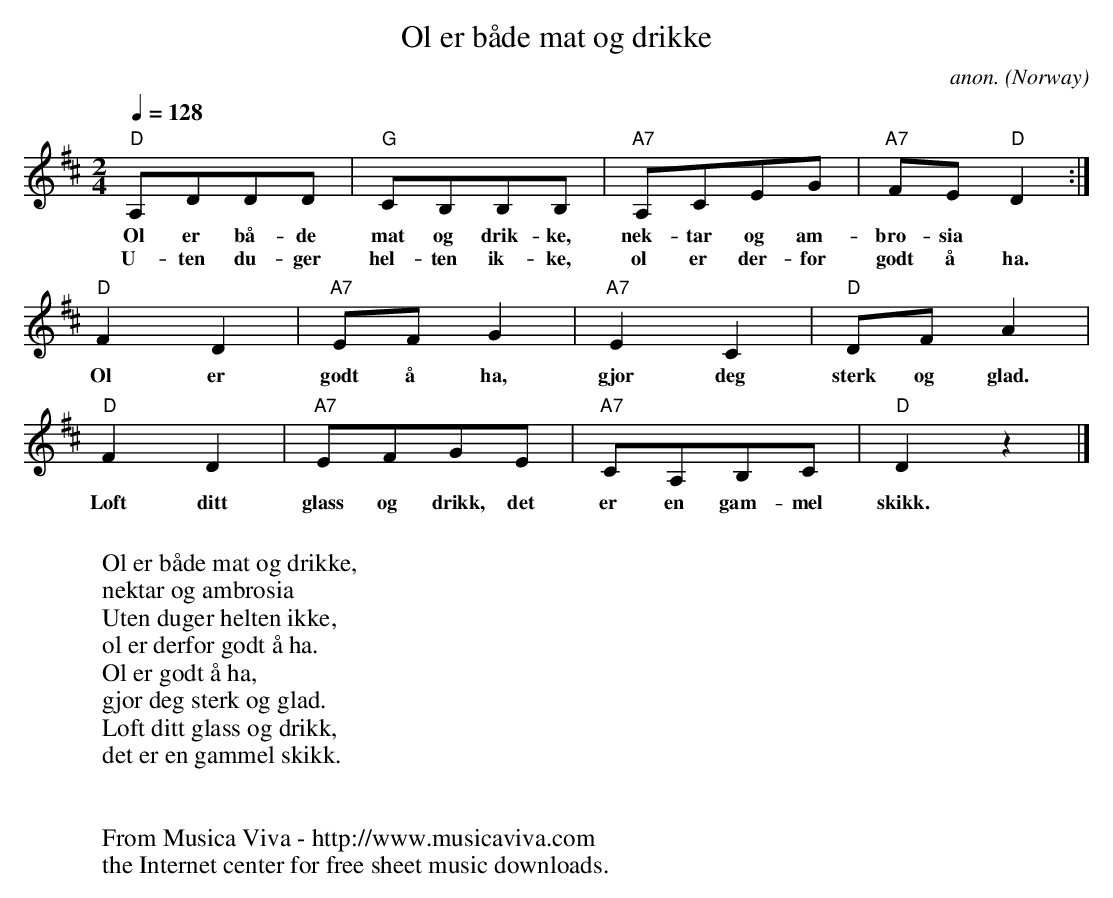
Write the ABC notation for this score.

X:1
T:\Ol er b\aade mat og drikke
C:anon.
O:Norway
M:2/4
L:1/8
Q:1/4=128
K:D
"D"A,DDD|"G"CB,B,B,|"A7"A,CEG|"A7"FE"D"D2:|
w:\Ol er b\aa-de mat og drik-ke, nek-tar og am-bro-sia
w:U-ten du-ger hel-ten ik-ke, \ol er der-for godt \aa ha.
"D"F2D2|"A7"EFG2|"A7"E2C2|"D"DFA2|
w:\Ol er godt \aa ha, gj\or deg sterk og glad.
"D"F2D2|"A7"EFGE|"A7"CA,B,C|"D"D2 z2|]
w:L\oft ditt glass og drikk, det er en gam-mel skikk.
W:
W:\Ol er b\aade mat og drikke,
W:nektar og ambrosia
W:Uten duger helten ikke,
W:\ol er derfor godt \aa ha.
W:  \Ol er godt \aa ha,
W:  gj\or deg sterk og glad.
W:  L\oft ditt glass og drikk,
W:  det er en gammel skikk.
W:
W:
W:  From Musica Viva - http://www.musicaviva.com
W:  the Internet center for free sheet music downloads.
